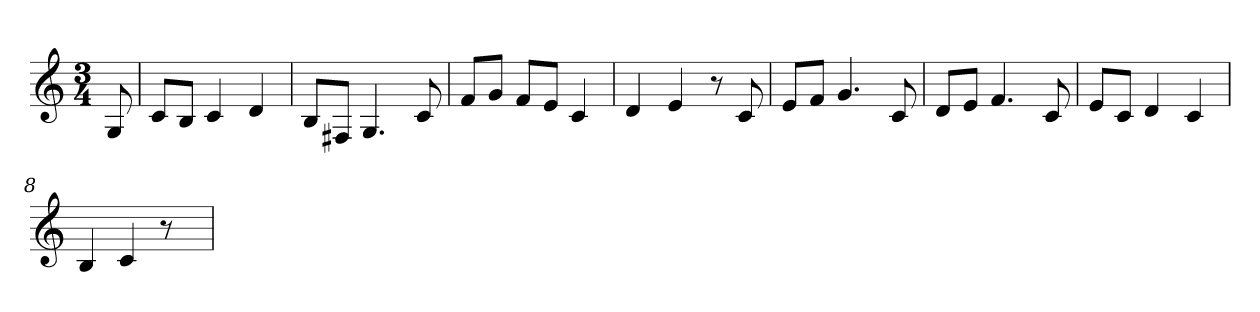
**kern
*part1
*staff1
*clefG2
*k[]
*C:
*M3/4
=
8G
=1
8c/L
8B/J
4c
4d
=2
8B/L
8F#X/J
4.G
8c
=3
8f/L
8g/J
8f/L
8e/J
4c
=4
4d
4e
8r
8c
=5
8e/L
8f/J
4.g
8c
=6
8d/L
8e/J
4.f
8c
=7
8e/L
8c/J
4d
4c
=8
4B
4c
8r
8ryy
=
*-
